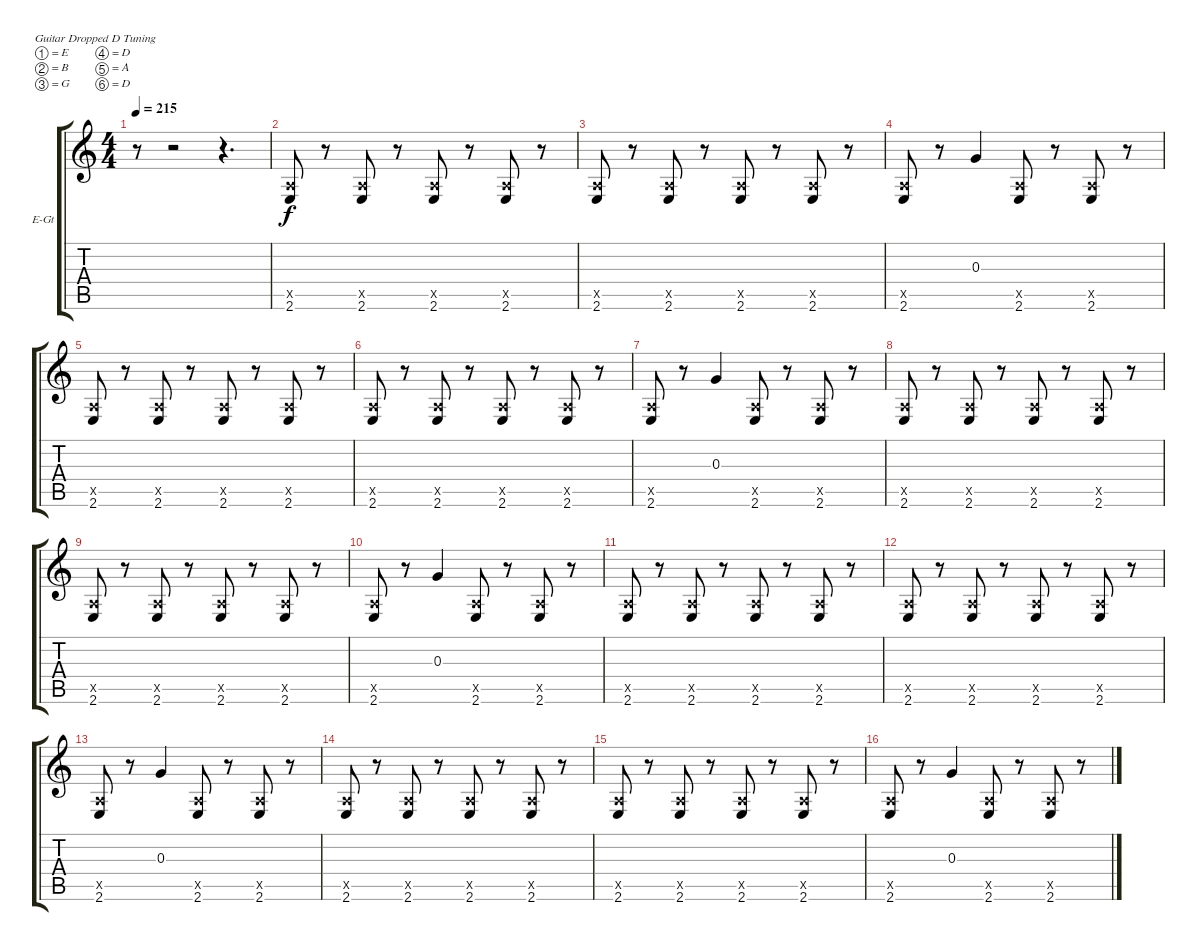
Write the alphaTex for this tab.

\bracketExtendMode groupsimilarinstruments
\firstSystemTrackNameOrientation horizontal
\otherSystemsTrackNameOrientation horizontal
\track ("Clean-guitar (Richard)" "E-Gt") {instrument electricguitarclean}
\staff {score tabs}
\tuning (E4 B3 G3 D3 A2 D2)
\ts (4 4)
\tempo 215
\clef g2
\ks c
r.8{dy f} r.2 r.4{d} |
(0.5{x} 2.6).8 r.8 (0.5{x} 2.6).8 r.8 (0.5{x} 2.6).8 r.8 (0.5{x} 2.6).8 r.8 |
(0.5{x} 2.6).8 r.8 (0.5{x} 2.6).8 r.8 (0.5{x} 2.6).8 r.8 (0.5{x} 2.6).8 r.8 |
(0.5{x} 2.6).8 r.8 0.3.4 (0.5{x} 2.6).8 r.8 (0.5{x} 2.6).8 r.8 |
(0.5{x} 2.6).8 r.8 (0.5{x} 2.6).8 r.8 (0.5{x} 2.6).8 r.8 (0.5{x} 2.6).8 r.8 |
(0.5{x} 2.6).8 r.8 (0.5{x} 2.6).8 r.8 (0.5{x} 2.6).8 r.8 (0.5{x} 2.6).8 r.8 |
(0.5{x} 2.6).8 r.8 0.3.4 (0.5{x} 2.6).8 r.8 (0.5{x} 2.6).8 r.8 |
(0.5{x} 2.6).8 r.8 (0.5{x} 2.6).8 r.8 (0.5{x} 2.6).8 r.8 (0.5{x} 2.6).8 r.8 |
(0.5{x} 2.6).8 r.8 (0.5{x} 2.6).8 r.8 (0.5{x} 2.6).8 r.8 (0.5{x} 2.6).8 r.8 |
(0.5{x} 2.6).8 r.8 0.3.4 (0.5{x} 2.6).8 r.8 (0.5{x} 2.6).8 r.8 |
(0.5{x} 2.6).8 r.8 (0.5{x} 2.6).8 r.8 (0.5{x} 2.6).8 r.8 (0.5{x} 2.6).8 r.8 |
(0.5{x} 2.6).8 r.8 (0.5{x} 2.6).8 r.8 (0.5{x} 2.6).8 r.8 (0.5{x} 2.6).8 r.8 |
(0.5{x} 2.6).8 r.8 0.3.4 (0.5{x} 2.6).8 r.8 (0.5{x} 2.6).8 r.8 |
(0.5{x} 2.6).8 r.8 (0.5{x} 2.6).8 r.8 (0.5{x} 2.6).8 r.8 (0.5{x} 2.6).8 r.8 |
(0.5{x} 2.6).8 r.8 (0.5{x} 2.6).8 r.8 (0.5{x} 2.6).8 r.8 (0.5{x} 2.6).8 r.8 |
(0.5{x} 2.6).8 r.8 0.3.4 (0.5{x} 2.6).8 r.8 (0.5{x} 2.6).8 r.8
